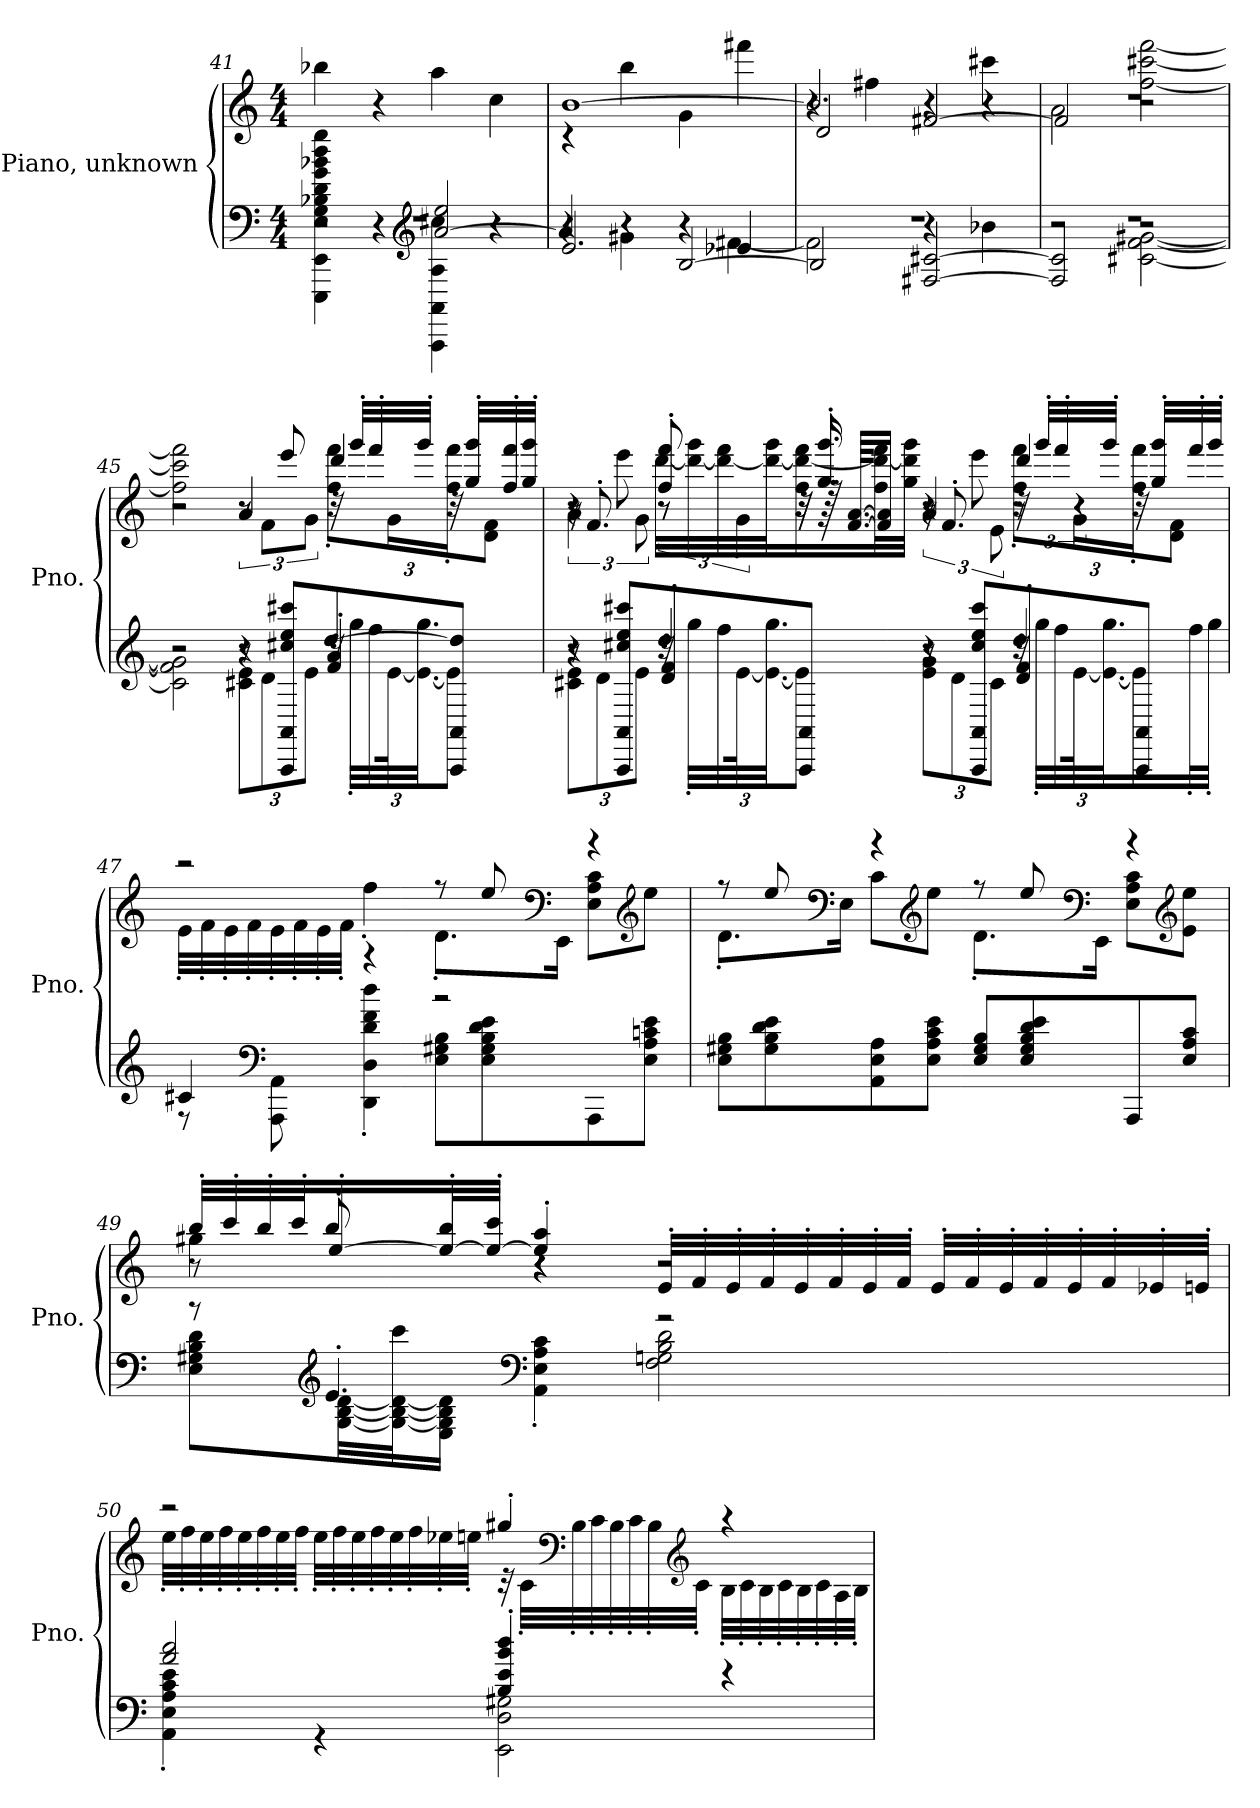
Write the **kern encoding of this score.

**kern	**kern
*part1	*part1
*staff2	*staff1
*I"Piano, unknown	*
*I'Pno.	*
*clefF4	*clefG2
*k[]	*k[]
*M4/4	*M4/4
=41	=41
*^	*
*	*^	*
1r	4EEE\ 4EE\ 4E\ 4G\ 4B-X\ 4d\ 4g\ 4b-X\ 4dd\ 4gg\	2r	4bb-X\
.	4r	.	4r
*clefG2	*	*	*
.	4AAA\ 4AA\ 4A\ 4cc#X\	[2a/ 2ee/	4aa\
.	4r	.	4cc\
!!LO:LB:g=z
=42	=42	=42	=42
*	*	*	*^
2.e/	4r	4a/]	[1b	4r
.	4g#X\	4r	.	4bb\
.	4r	[2B/	.	4g\
4e-X/	[4f#X\	.	.	4fff#X\
=43	=43	=43	=43	=43
*	*	*	*	*^
1r	2f#\]	2B/]	2.b/]	4r	2d/
.	.	.	.	4ff#X\	.
.	4r	[2F#X/ [2c#X/	.	4r	[2f#X/
.	4b-X\	.	4r	4ccc#X\	.
=44	=44	=44	=44	=44	=44
1r	2r	2F#/] 2c#/]	1r	2a\	2f#/]
.	[2c#X\ [2f\ [2g#X\	2r	.	[2ff\ [2ccc#X\ [2fff\	2r
=45	=45	=45	=45	=45	=45
2r	2c#\] 2f\] 2g#\]	2r	2r	2ff\] 2ccc#\] 2fff\]	2r
*	*Xbrackettup	*	*	*	*
4r	12c#X\ 12e\L	8r	8r	12r	4a/
.	12d\	.	.	12f\L	.
.	.	8AAA/ 8AA/ 8cc#X/ 8ee/ 8ccc#X/L	8eee/	.	.
.	12e\J	.	.	12g\J	.
*	*	*	*	*Xbrackettup	*
4f/' 4a/'	32r	[8dd/	32r	12ff\' 12fff\'L	4ddd/
.	32gg'\LLL	.	32ggg'/LLL	.	.
.	48ff\	.	32fff'/	.	.
.	[96e\K	.	.	24g\L	.
.	48.e\_ 48.gg\JJ	.	32ggg'/JJJ	.	.
.	8e\J]	8AAA/ 8AA/ 8dd/]J	32r	24ff\' 24fff\'J	.
.	.	.	32gg/' 32ggg/'LLL	.	.
.	.	.	.	12d\ 12f\J	.
.	.	.	32ff/' 32fff/'	.	.
.	.	.	32gg/' 32ggg/'JJJ	.	.
!!LO:LB:g=z
=46	=46	=46	=46	=46	=46
*	*	*	*	*	*^
*	*	*	*	*	*	*brackettup
4r	12c#X\ 12e\L	8r	16r	8r	4r	6a\
.	.	.	8.f'/	.	.	.
.	12d\	.	.	.	.	.
.	.	8AAA/ 8AA/ 8cc#X/ 8ee/ 8ccc#X/L	.	8eee\	.	.
.	12e\J	.	.	.	.	12g\
4dd/	32r	8d/' 8f/'	8ff/' 8fff/'	[32ddd\LLL	8r	12r
.	32gg'\LLL	.	.	32ddd\_ 32ggg\	.	.
.	48ff\	.	.	32ddd\_ 32fff\	.	.
.	[96e\K	.	.	.	.	6g'\
.	48.e\_ 48.gg\JJ	.	.	32ddd\_ 32ggg\J	.	.
.	8e\J]	8AAA/ 8AA/J	32r	16ff\ 16ddd\_ 16fff\	32r	.
.	.	.	16.gg/' 16.ggg/'	.	128r	.
.	.	.	.	.	[64.f/ [64.a/KKLL	.
.	.	.	.	32ff\ 32ddd\_ 32fff\L	16f/] 16a/]JJ	.
.	.	.	.	32gg\ 32ddd\] 32ggg\JJJ	.	.
4r	12e\ 12g\L	8r	16r	8r	4a/	6r
.	.	.	8.f'/	.	.	.
.	12d\	.	.	.	.	.
.	.	8AAA/ 8AA/ 8cc#/ 8ee/ 8ccc#/L	.	8eee\	.	.
.	12c#\J	.	.	.	.	12e\
*	*	*	*	*Xbrackettup	*	*
4dd/	32r	8d/' 8f/'	32r	12ff\' 12fff\'L	4ddd/	12r
.	32gg'\LLL	.	32ggg'/LLL	.	.	.
.	48ff\	.	32fff'/	.	.	.
.	[96e\K	.	.	24g\L	.	6r
.	48.e\_ 48.gg\J	.	32ggg'/JJJ	.	.	.
.	16e\]	8AAA/ 8AA/J	32r	24ff\' 24fff\'J	.	.
.	.	.	32gg/' 32ggg/'LLL	.	.	.
.	.	.	.	12d\ 12f\J	.	.
.	32ff'\L	.	32fff'/	.	.	.
.	32gg'\JJJ	.	32ggg'/JJJ	.	.	.
*	*v	*v	*	*	*	*
*	*	*	*v	*v	*v
!!LO:PB:g=z
=47	=47	=47	=47
4c#X/	8r	2r	32e'\LLL
.	.	.	32f'\
.	.	.	32e'\
.	.	.	32f'\
*clefF4	*	*	*
.	8AAA\ 8AA\	.	32e'\
.	.	.	32f'\
.	.	.	32e'\
.	.	.	32f'\JJJ
4r	4DD\' 4D\' 4d\' 4f\' 4dd\'	.	4ff'\
2r	8E\ 8G#X\ 8B\L	8r	8.d'\L
.	8E\ 8G#\ 8B\ 8d\ 8e\	8ee/	.
*	*	*clefF4	*
.	.	.	16EE\Jk
.	8AAA\	4r	8E\ 8A\ 8c\L
*	*	*clefG2	*
.	8E\ 8A\ 8cn\ 8e\J	.	8ee\J
*v	*v	*	*
=48	=48	=48
8E\ 8G#X\ 8B\L	8r	8.d'\L
8G#\ 8B\ 8d\ 8e\	8ee/	.
*	*clefF4	*
.	.	16E\Jk
8AA\ 8E\ 8A\	4r	8c\L
*	*clefG2	*
8E\ 8A\ 8c\ 8e\J	.	8ee\J
8E/ 8G#/ 8B/L	8r	8.d'\L
8E/ 8G#/ 8B/ 8d/ 8e/	8ee/	.
*	*clefF4	*
.	.	16EE\Jk
8AAA/	4r	8E\ 8A\ 8c\L
*	*clefG2	*
8E/ 8A/ 8c/J	.	8e\ 8ee\J
!!LO:LB:g=z
=49	=49	=49
*^	*	*^
8r	8E\ 8G#X\ 8B\ 8d\L	8r	4gg#X\	32bb'/LLL
.	.	.	.	32ccc'/
.	.	.	.	32bb'/
.	.	.	.	32ccc'/J
*clefG2	*	*	*	*
4.e'/	[32G#\ [32B\ [32d\LL	8bb'/	.	[16ee'/
.	32G#\_ 32B\_ 32d\_ 32ccc\J	.	.	.
.	16E\ 16G#\] 16B\] 16d\]JJ	.	.	32ee/_' 32bb/'L
.	.	.	.	32ee/_' 32ccc/'JJJ
*clefF4	*	*	*	*
.	4AA\' 4E\' 4A\' 4c\'	4r	4r	4ee/]' 4aa/'
2r	2F\ 2Gn\ 2B\ 2d\	2r	2r	32e'/LLL
.	.	.	.	32f'/
.	.	.	.	32e'/
.	.	.	.	32f'/
.	.	.	.	32e'/
.	.	.	.	32f'/
.	.	.	.	32e'/
.	.	.	.	32f'/JJJ
.	.	.	.	32e'/LLL
.	.	.	.	32f'/
.	.	.	.	32e'/
.	.	.	.	32f'/
.	.	.	.	32e'/
.	.	.	.	32f'/
.	.	.	.	32e-X'/
.	.	.	.	32en'/JJJ
*	*	*	*v	*v
!!LO:LB:g=z
=50	=50	=50	=50
2a/ 2cc/	4AA\' 4E\' 4A\' 4c\' 4e\'	2r	32ee'\LLL
.	.	.	32ff'\
.	.	.	32ee'\
.	.	.	32ff'\
.	.	.	32ee'\
.	.	.	32ff'\
.	.	.	32ee'\
.	.	.	32ff'\JJJ
.	4r	.	32ee'\LLL
.	.	.	32ff'\
.	.	.	32ee'\
.	.	.	32ff'\
.	.	.	32ee'\
.	.	.	32ff'\
.	.	.	32ee-X'\
.	.	.	32een'\JJJ
4B/' 4e/' 4b/' 4dd/'	2EE\ 2D\ 2G#X\	4gg#X'/	32r
.	.	.	32c'\LLL
*	*	*clefF4	*
.	.	.	32B'\
.	.	.	32c'\
.	.	.	32B'\
.	.	.	32c'\
.	.	.	32B'\
*	*	*clefG2	*
.	.	.	32c'\JJJ
4r	.	4r	32B'\LLL
.	.	.	32c'\
.	.	.	32B'\
.	.	.	32c'\
.	.	.	32B'\
.	.	.	32c'\
.	.	.	32A'\
.	.	.	32B'\JJJ
*v	*v	*	*
*	*v	*v
=	=
*-	*-
